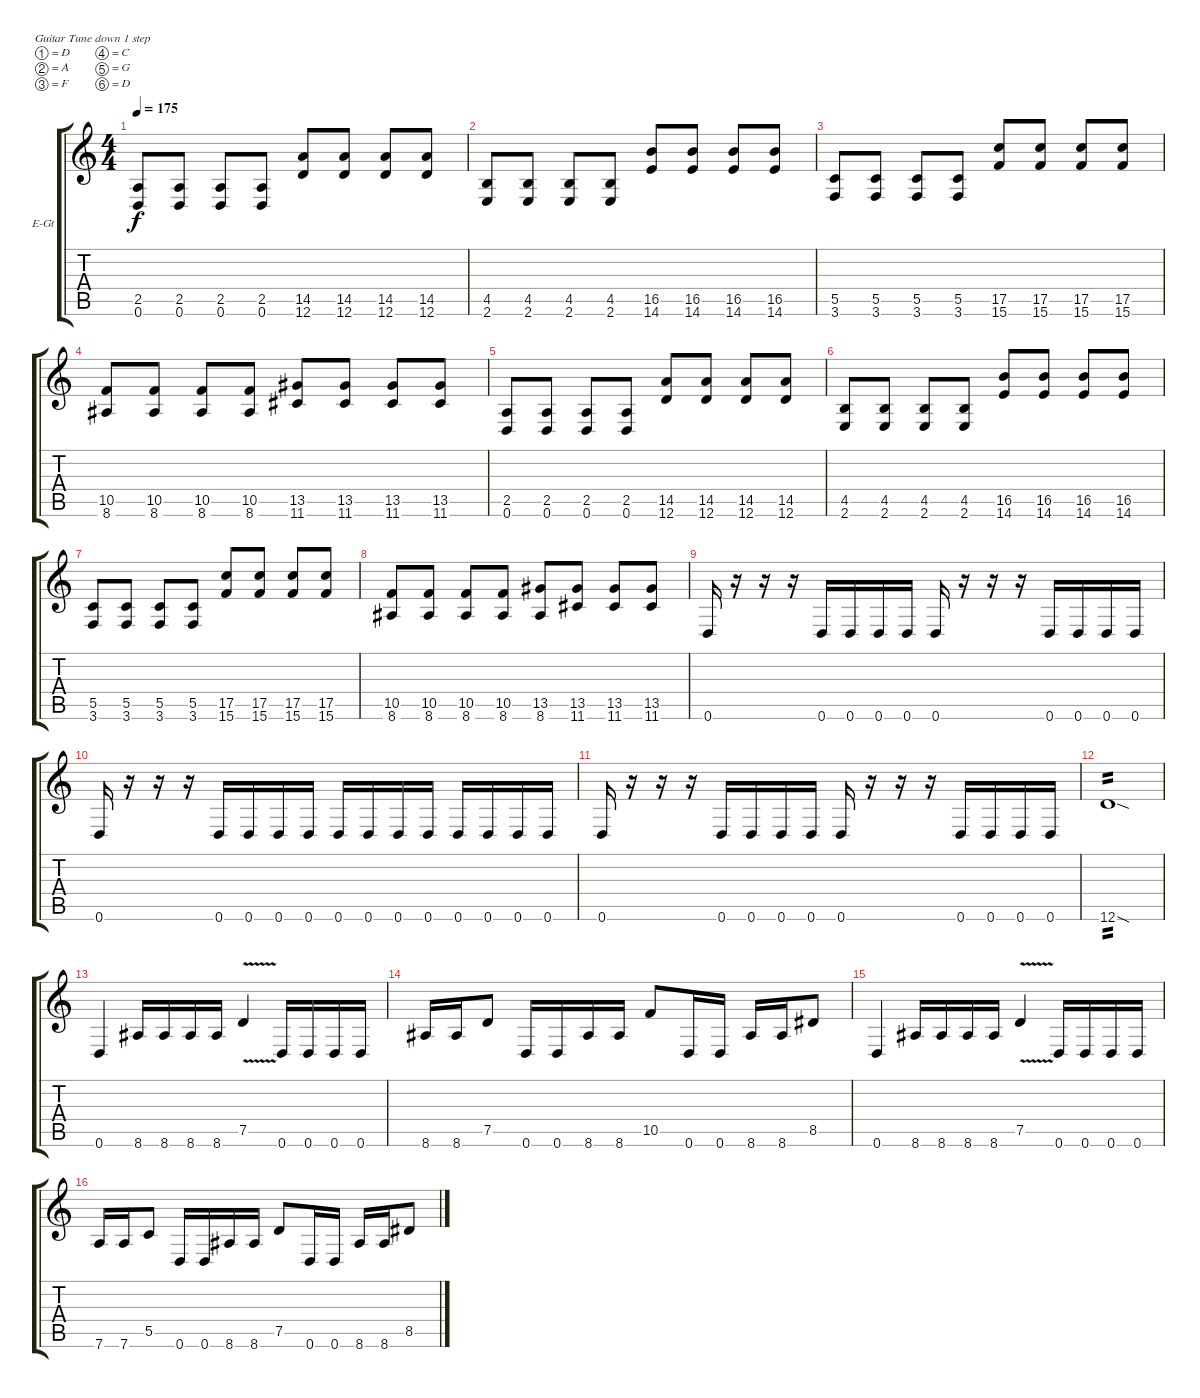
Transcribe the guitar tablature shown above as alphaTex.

\bracketExtendMode groupsimilarinstruments
\firstSystemTrackNameOrientation horizontal
\otherSystemsTrackNameOrientation horizontal
\track ("Guitar 1" "E-Gt") {instrument distortionguitar}
\staff {score tabs}
\tuning (D4 A3 F3 C3 G2 D2)
\ts (4 4)
\tempo 175
\clef g2
\ks c
(2.5 0.6).8{dy f} (2.5 0.6).8 (2.5 0.6).8 (2.5 0.6).8 (14.5 12.6).8 (14.5 12.6).8 (14.5 12.6).8 (14.5 12.6).8 |
(4.5 2.6).8 (4.5 2.6).8 (4.5 2.6).8 (4.5 2.6).8 (16.5 14.6).8 (16.5 14.6).8 (16.5 14.6).8 (16.5 14.6).8 |
(5.5 3.6).8 (5.5 3.6).8 (5.5 3.6).8 (5.5 3.6).8 (17.5 15.6).8 (17.5 15.6).8 (17.5 15.6).8 (17.5 15.6).8 |
(10.5 8.6).8 (10.5 8.6).8 (10.5 8.6).8 (10.5 8.6).8 (13.5 11.6).8 (13.5 11.6).8 (13.5 11.6).8 (13.5 11.6).8 |
(2.5 0.6).8 (2.5 0.6).8 (2.5 0.6).8 (2.5 0.6).8 (14.5 12.6).8 (14.5 12.6).8 (14.5 12.6).8 (14.5 12.6).8 |
(4.5 2.6).8 (4.5 2.6).8 (4.5 2.6).8 (4.5 2.6).8 (16.5 14.6).8 (16.5 14.6).8 (16.5 14.6).8 (16.5 14.6).8 |
(5.5 3.6).8 (5.5 3.6).8 (5.5 3.6).8 (5.5 3.6).8 (17.5 15.6).8 (17.5 15.6).8 (17.5 15.6).8 (17.5 15.6).8 |
(10.5 8.6).8 (10.5 8.6).8 (10.5 8.6).8 (10.5 8.6).8 (13.5 8.6).8 (13.5 11.6).8 (13.5 11.6).8 (13.5 11.6).8 |
0.6.16 r.16 r.16 r.16 0.6.16 0.6.16 0.6.16 0.6.16 0.6.16 r.16 r.16 r.16 0.6.16 0.6.16 0.6.16 0.6.16 |
0.6.16 r.16 r.16 r.16 0.6.16 0.6.16 0.6.16 0.6.16 0.6.16 0.6.16 0.6.16 0.6.16 0.6.16 0.6.16 0.6.16 0.6.16 |
0.6.16 r.16 r.16 r.16 0.6.16 0.6.16 0.6.16 0.6.16 0.6.16 r.16 r.16 r.16 0.6.16 0.6.16 0.6.16 0.6.16 |
12.6{sod}.1{tp 2} |
0.6.4 8.6.16 8.6.16 8.6.16 8.6.16 7.5{v}.4 0.6.16 0.6.16 0.6.16 0.6.16 |
8.6.16 8.6.16 7.5.8 0.6.16 0.6.16 8.6.16 8.6.16 10.5.8 0.6.16 0.6.16 8.6.16 8.6.16 8.5.8 |
0.6.4 8.6.16 8.6.16 8.6.16 8.6.16 7.5{v}.4 0.6.16 0.6.16 0.6.16 0.6.16 |
7.6.16 7.6.16 5.5.8 0.6.16 0.6.16 8.6.16 8.6.16 7.5.8 0.6.16 0.6.16 8.6.16 8.6.16 8.5.8
